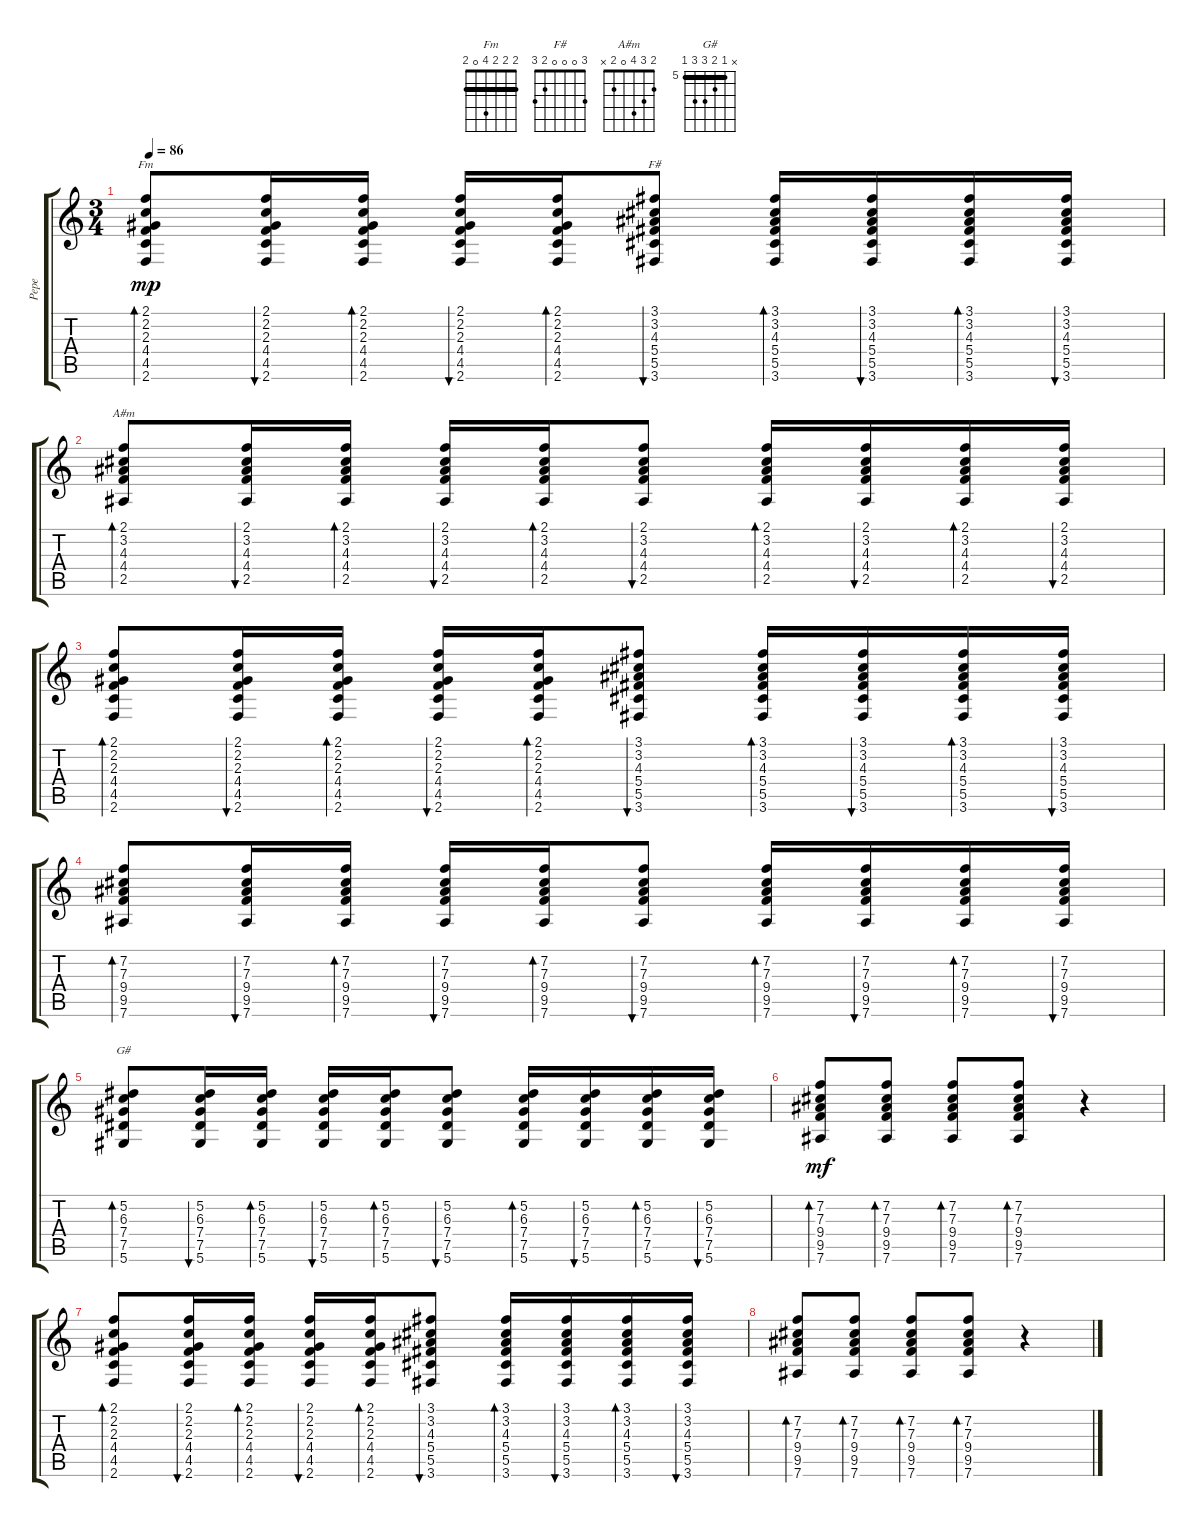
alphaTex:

\track ("Pepe" "Pepe") {instrument acousticguitarsteel}
\staff {score tabs}
\tuning (Eb4 Bb3 Gb3 Db3 Ab2 Eb2) {hide}
\chord ("Fm" 2 2 2 4 0 2) {barre 2}
\chord ("F#" 3 0 0 0 2 3)
\chord ("A#m" 2 3 4 0 2 x)
\chord ("G#" x 5 6 7 7 5) {firstfret 5 barre 5}
\ts (3 4)
\tempo 86
\clef g2
\ks c
(2.1 2.2 2.3 4.4 4.5 2.6).8{bd 30 ch "Fm" dy mp} (2.1 2.2 2.3 4.4 4.5 2.6).16{bu 30} (2.1 2.2 2.3 4.4 4.5 2.6).16{bd 30} (2.1 2.2 2.3 4.4 4.5 2.6).16{bu 30} (2.1 2.2 2.3 4.4 4.5 2.6).16{bd 30} (3.1 3.2 4.3 5.4 5.5 3.6).8{bu 30 ch "F#"} (3.1 3.2 4.3 5.4 5.5 3.6).16{bd 30} (3.1 3.2 4.3 5.4 5.5 3.6).16{bu 30} (3.1 3.2 4.3 5.4 5.5 3.6).16{bd 30} (3.1 3.2 4.3 5.4 5.5 3.6).16{bu 30} |
(2.1 3.2 4.3 4.4 2.5).8{bd 30 ch "A#m"} (2.1 3.2 4.3 4.4 2.5).16{bu 30} (2.1 3.2 4.3 4.4 2.5).16{bd 30} (2.1 3.2 4.3 4.4 2.5).16{bu 30} (2.1 3.2 4.3 4.4 2.5).16{bd 30} (2.1 3.2 4.3 4.4 2.5).8{bu 30} (2.1 3.2 4.3 4.4 2.5).16{bd 30} (2.1 3.2 4.3 4.4 2.5).16{bu 30} (2.1 3.2 4.3 4.4 2.5).16{bd 30} (2.1 3.2 4.3 4.4 2.5).16{bu 30} |
(2.1 2.2 2.3 4.4 4.5 2.6).8{bd 30} (2.1 2.2 2.3 4.4 4.5 2.6).16{bu 30} (2.1 2.2 2.3 4.4 4.5 2.6).16{bd 30} (2.1 2.2 2.3 4.4 4.5 2.6).16{bu 30} (2.1 2.2 2.3 4.4 4.5 2.6).16{bd 30} (3.1 3.2 4.3 5.4 5.5 3.6).8{bu 30} (3.1 3.2 4.3 5.4 5.5 3.6).16{bd 30} (3.1 3.2 4.3 5.4 5.5 3.6).16{bu 30} (3.1 3.2 4.3 5.4 5.5 3.6).16{bd 30} (3.1 3.2 4.3 5.4 5.5 3.6).16{bu 30} |
(7.2 7.3 9.4 9.5 7.6).8{bd 30} (7.2 7.3 9.4 9.5 7.6).16{bu 30} (7.2 7.3 9.4 9.5 7.6).16{bd 30} (7.2 7.3 9.4 9.5 7.6).16{bu 30} (7.2 7.3 9.4 9.5 7.6).16{bd 30} (7.2 7.3 9.4 9.5 7.6).8{bu 30} (7.2 7.3 9.4 9.5 7.6).16{bd 30} (7.2 7.3 9.4 9.5 7.6).16{bu 30} (7.2 7.3 9.4 9.5 7.6).16{bd 30} (7.2 7.3 9.4 9.5 7.6).16{bu 30} |
(5.2 6.3 7.4 7.5 5.6).8{bd 30 ch "G#"} (5.2 6.3 7.4 7.5 5.6).16{bu 30} (5.2 6.3 7.4 7.5 5.6).16{bd 30} (5.2 6.3 7.4 7.5 5.6).16{bu 30} (5.2 6.3 7.4 7.5 5.6).16{bd 30} (5.2 6.3 7.4 7.5 5.6).8{bu 30} (5.2 6.3 7.4 7.5 5.6).16{bd 30} (5.2 6.3 7.4 7.5 5.6).16{bu 30} (5.2 6.3 7.4 7.5 5.6).16{bd 30} (5.2 6.3 7.4 7.5 5.6).16{bu 30} |
(7.2 7.3 9.4 9.5 7.6).8{bd 30 dy mf} (7.2 7.3 9.4 9.5 7.6).8{bd 30} (7.2 7.3 9.4 9.5 7.6).8{bd 30} (7.2 7.3 9.4 9.5 7.6).8{bd 30} r.4 |
(2.1 2.2 2.3 4.4 4.5 2.6).8{bd 30} (2.1 2.2 2.3 4.4 4.5 2.6).16{bu 30} (2.1 2.2 2.3 4.4 4.5 2.6).16{bd 30} (2.1 2.2 2.3 4.4 4.5 2.6).16{bu 30} (2.1 2.2 2.3 4.4 4.5 2.6).16{bd 30} (3.1 3.2 4.3 5.4 5.5 3.6).8{bu 30} (3.1 3.2 4.3 5.4 5.5 3.6).16{bd 30} (3.1 3.2 4.3 5.4 5.5 3.6).16{bu 30} (3.1 3.2 4.3 5.4 5.5 3.6).16{bd 30} (3.1 3.2 4.3 5.4 5.5 3.6).16{bu 30} |
(7.2 7.3 9.4 9.5 7.6).8{bd 30} (7.2 7.3 9.4 9.5 7.6).8{bd 30} (7.2 7.3 9.4 9.5 7.6).8{bd 30} (7.2 7.3 9.4 9.5 7.6).8{bd 30} r.4
